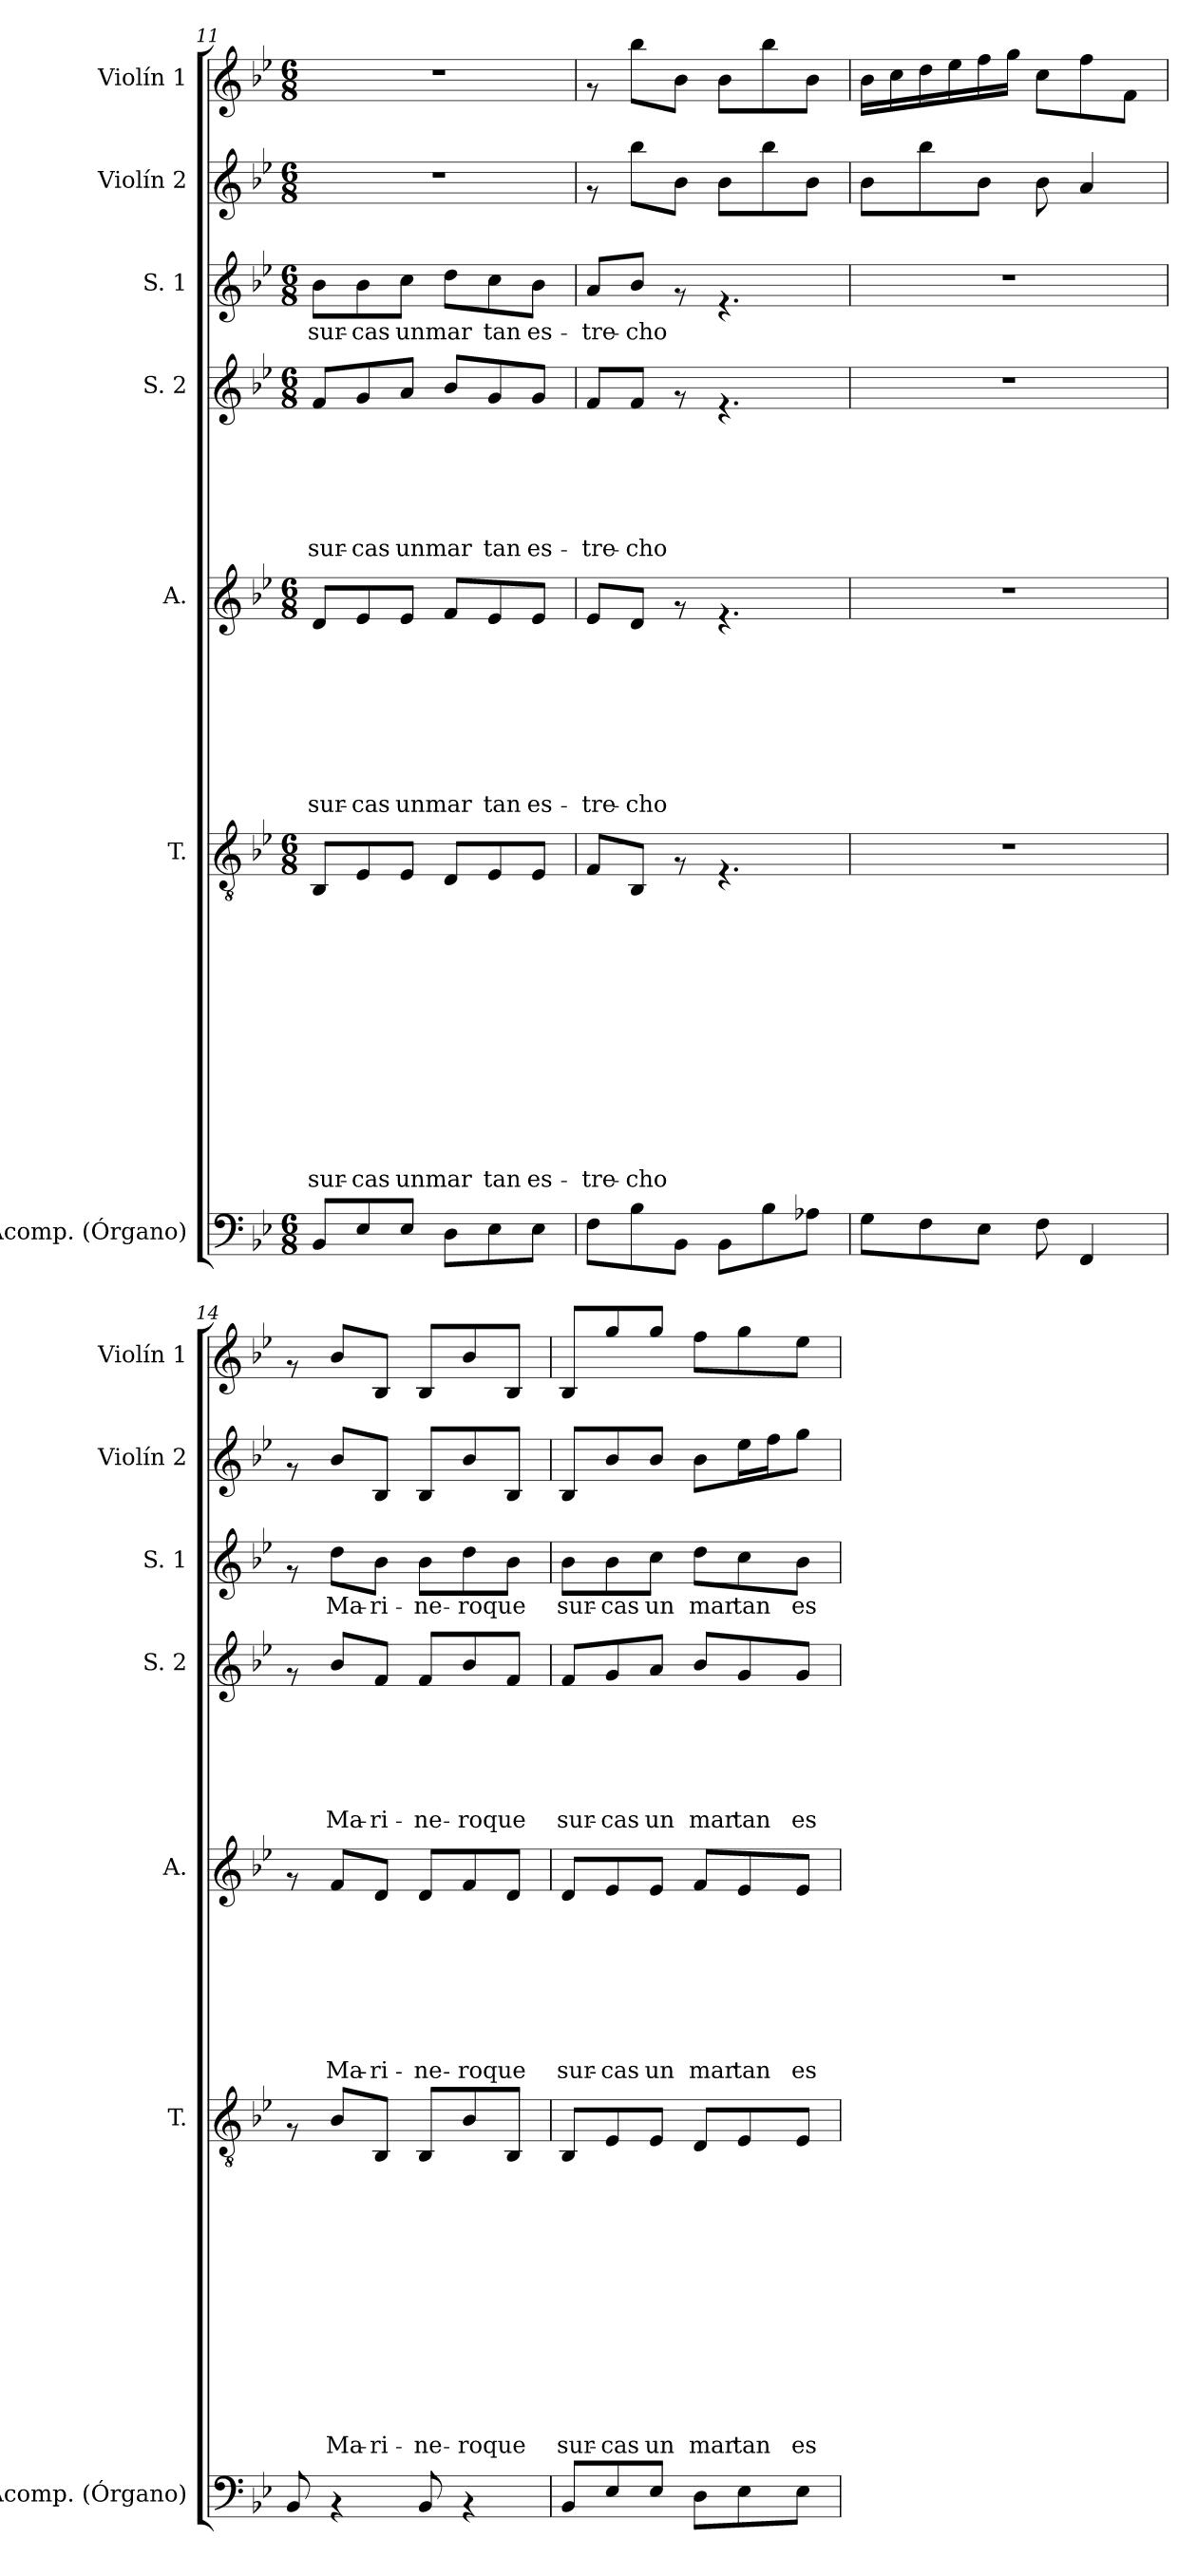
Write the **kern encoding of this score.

**kern	**kern	**text	**text	**text	**text	**text	**text	**text	**text	**text	**text	**text	**text	**text	**kern	**text	**text	**text	**text	**text	**text	**text	**text	**kern	**text	**text	**text	**text	**text	**text	**kern	**text	**kern	**kern
*part7	*part6	*part6	*part6	*part6	*part6	*part6	*part6	*part6	*part6	*part6	*part6	*part6	*part6	*part6	*part5	*part5	*part5	*part5	*part5	*part5	*part5	*part5	*part5	*part4	*part4	*part4	*part4	*part4	*part4	*part4	*part3	*part3	*part2	*part1
*staff7	*staff6	*staff6	*staff6	*staff6	*staff6	*staff6	*staff6	*staff6	*staff6	*staff6	*staff6	*staff6	*staff6	*staff6	*staff5	*staff5	*staff5	*staff5	*staff5	*staff5	*staff5	*staff5	*staff5	*staff4	*staff4	*staff4	*staff4	*staff4	*staff4	*staff4	*staff3	*staff3	*staff2	*staff1
*I"Acomp. (Órgano)	*I"T.	*	*	*	*	*	*	*	*	*	*	*	*	*	*I"A.	*	*	*	*	*	*	*	*	*I"S. 2	*	*	*	*	*	*	*I"S. 1	*	*I"Violín 2	*I"Violín 1
*I'Acomp. (Órgano)	*I'T.	*	*	*	*	*	*	*	*	*	*	*	*	*	*I'A.	*	*	*	*	*	*	*	*	*I'S. 2	*	*	*	*	*	*	*I'S. 1	*	*I'Violín 2	*I'Violín 1
!!LO:LB:g=z
*clefF4	*clefGv2	*	*	*	*	*	*	*	*	*	*	*	*	*	*clefG2	*	*	*	*	*	*	*	*	*clefG2	*	*	*	*	*	*	*clefG2	*	*clefG2	*clefG2
*k[b-e-]	*k[b-e-]	*	*	*	*	*	*	*	*	*	*	*	*	*	*k[b-e-]	*	*	*	*	*	*	*	*	*k[b-e-]	*	*	*	*	*	*	*k[b-e-]	*	*k[b-e-]	*k[b-e-]
*B-:	*B-:	*	*	*	*	*	*	*	*	*	*	*	*	*	*B-:	*	*	*	*	*	*	*	*	*B-:	*	*	*	*	*	*	*B-:	*	*B-:	*B-:
*M6/8	*M6/8	*	*	*	*	*	*	*	*	*	*	*	*	*	*M6/8	*	*	*	*	*	*	*	*	*M6/8	*	*	*	*	*	*	*M6/8	*	*M6/8	*M6/8
=11	=11	=11	=11	=11	=11	=11	=11	=11	=11	=11	=11	=11	=11	=11	=11	=11	=11	=11	=11	=11	=11	=11	=11	=11	=11	=11	=11	=11	=11	=11	=11	=11	=11	=11
!	!	!	!	!	!	!	!	!	!	!	!	!	!	!LO:LY:b	!	!	!	!	!	!	!	!	!LO:LY:b	!	!	!	!	!	!	!LO:LY:b	!	!LO:LY:b	!	!
8BB-/L	8BB-/L	.	.	.	.	.	.	.	.	.	.	.	.	sur-	8d/L	.	.	.	.	.	.	.	sur-	8f/L	.	.	.	.	.	sur-	8b-\L	sur-	2.r	2.r
!	!	!	!	!	!	!	!	!	!	!	!	!	!	!LO:LY:b	!	!	!	!	!	!	!	!	!LO:LY:b	!	!	!	!	!	!	!LO:LY:b	!	!LO:LY:b	!	!
8E-/	8E-/	.	.	.	.	.	.	.	.	.	.	.	.	-cas	8e-/	.	.	.	.	.	.	.	-cas	8g/	.	.	.	.	.	-cas	8b-\	-cas	.	.
!	!	!	!	!	!	!	!	!	!	!	!	!	!	!LO:LY:b	!	!	!	!	!	!	!	!	!LO:LY:b	!	!	!	!	!	!	!LO:LY:b	!	!LO:LY:b	!	!
8E-/J	8E-/J	.	.	.	.	.	.	.	.	.	.	.	.	unmar	8e-/J	.	.	.	.	.	.	.	unmar	8a/J	.	.	.	.	.	unmar	8cc\J	unmar	.	.
8D\L	8D/L	.	.	.	.	.	.	.	.	.	.	.	.	.	8f/L	.	.	.	.	.	.	.	.	8b-/L	.	.	.	.	.	.	8dd\L	.	.	.
!	!	!	!	!	!	!	!	!	!	!	!	!	!	!LO:LY:b	!	!	!	!	!	!	!	!	!LO:LY:b	!	!	!	!	!	!	!LO:LY:b	!	!LO:LY:b	!	!
8E-\	8E-/	.	.	.	.	.	.	.	.	.	.	.	.	tan	8e-/	.	.	.	.	.	.	.	tan	8g/	.	.	.	.	.	tan	8cc\	tan	.	.
!	!	!	!	!	!	!	!	!	!	!	!	!	!	!LO:LY:b	!	!	!	!	!	!	!	!	!LO:LY:b	!	!	!	!	!	!	!LO:LY:b	!	!LO:LY:b	!	!
8E-\J	8E-/J	.	.	.	.	.	.	.	.	.	.	.	.	es-	8e-/J	.	.	.	.	.	.	.	es-	8g/J	.	.	.	.	.	es-	8b-\J	es-	.	.
=12	=12	=12	=12	=12	=12	=12	=12	=12	=12	=12	=12	=12	=12	=12	=12	=12	=12	=12	=12	=12	=12	=12	=12	=12	=12	=12	=12	=12	=12	=12	=12	=12	=12	=12
!	!	!	!	!	!	!	!	!	!	!	!	!	!	!LO:LY:b	!	!	!	!	!	!	!	!	!LO:LY:b	!	!	!	!	!	!	!LO:LY:b	!	!LO:LY:b	!	!
8F\L	8F/L	.	.	.	.	.	.	.	.	.	.	.	.	-tre-	8e-/L	.	.	.	.	.	.	.	-tre-	8f/L	.	.	.	.	.	-tre-	8a/L	-tre-	8rf	8rf
!	!	!	!	!	!	!	!	!	!	!	!	!	!	!LO:LY:b	!	!	!	!	!	!	!	!	!LO:LY:b	!	!	!	!	!	!	!LO:LY:b	!	!LO:LY:b	!	!
8B-\	8BB-/J	.	.	.	.	.	.	.	.	.	.	.	.	-cho	8d/J	.	.	.	.	.	.	.	-cho	8f/J	.	.	.	.	.	-cho	8b-/J	-cho	8bb-\L	8bb-\L
8BB-\J	8rF	.	.	.	.	.	.	.	.	.	.	.	.	.	8rf	.	.	.	.	.	.	.	.	8rf	.	.	.	.	.	.	8rf	.	8b-\J	8b-\J
8BB-\L	4.rF	.	.	.	.	.	.	.	.	.	.	.	.	.	4.rf	.	.	.	.	.	.	.	.	4.rf	.	.	.	.	.	.	4.rf	.	8b-\L	8b-\L
8B-\	.	.	.	.	.	.	.	.	.	.	.	.	.	.	.	.	.	.	.	.	.	.	.	.	.	.	.	.	.	.	.	.	8bb-\	8bb-\
8A-X\J	.	.	.	.	.	.	.	.	.	.	.	.	.	.	.	.	.	.	.	.	.	.	.	.	.	.	.	.	.	.	.	.	8b-\J	8b-\J
=13	=13	=13	=13	=13	=13	=13	=13	=13	=13	=13	=13	=13	=13	=13	=13	=13	=13	=13	=13	=13	=13	=13	=13	=13	=13	=13	=13	=13	=13	=13	=13	=13	=13	=13
8G\L	2.r	.	.	.	.	.	.	.	.	.	.	.	.	.	2.r	.	.	.	.	.	.	.	.	2.r	.	.	.	.	.	.	2.r	.	8b-\L	16b-\LL
.	.	.	.	.	.	.	.	.	.	.	.	.	.	.	.	.	.	.	.	.	.	.	.	.	.	.	.	.	.	.	.	.	.	16cc\
8F\	.	.	.	.	.	.	.	.	.	.	.	.	.	.	.	.	.	.	.	.	.	.	.	.	.	.	.	.	.	.	.	.	8bb-\	16dd\
.	.	.	.	.	.	.	.	.	.	.	.	.	.	.	.	.	.	.	.	.	.	.	.	.	.	.	.	.	.	.	.	.	.	16ee-\
8E-\J	.	.	.	.	.	.	.	.	.	.	.	.	.	.	.	.	.	.	.	.	.	.	.	.	.	.	.	.	.	.	.	.	8b-\J	16ff\
.	.	.	.	.	.	.	.	.	.	.	.	.	.	.	.	.	.	.	.	.	.	.	.	.	.	.	.	.	.	.	.	.	.	16gg\JJ
8F\	.	.	.	.	.	.	.	.	.	.	.	.	.	.	.	.	.	.	.	.	.	.	.	.	.	.	.	.	.	.	.	.	8b-\	8cc\L
4FF/	.	.	.	.	.	.	.	.	.	.	.	.	.	.	.	.	.	.	.	.	.	.	.	.	.	.	.	.	.	.	.	.	4a/	8ff\
.	.	.	.	.	.	.	.	.	.	.	.	.	.	.	.	.	.	.	.	.	.	.	.	.	.	.	.	.	.	.	.	.	.	8f\J
=14	=14	=14	=14	=14	=14	=14	=14	=14	=14	=14	=14	=14	=14	=14	=14	=14	=14	=14	=14	=14	=14	=14	=14	=14	=14	=14	=14	=14	=14	=14	=14	=14	=14	=14
8BB-/	8rF	.	.	.	.	.	.	.	.	.	.	.	.	.	8rf	.	.	.	.	.	.	.	.	8rf	.	.	.	.	.	.	8rf	.	8rf	8rf
!	!	!	!	!	!	!	!	!	!	!	!	!	!	!LO:LY:b	!	!	!	!	!	!	!	!	!LO:LY:b	!	!	!	!	!	!	!LO:LY:b	!	!LO:LY:b	!	!
4rAA	8B-/L	.	.	.	.	.	.	.	.	.	.	.	.	Ma-	8f/L	.	.	.	.	.	.	.	Ma-	8b-/L	.	.	.	.	.	Ma-	8dd\L	Ma-	8b-/L	8b-/L
!	!	!	!	!	!	!	!	!	!	!	!	!	!	!LO:LY:b	!	!	!	!	!	!	!	!	!LO:LY:b	!	!	!	!	!	!	!LO:LY:b	!	!LO:LY:b	!	!
.	8BB-/J	.	.	.	.	.	.	.	.	.	.	.	.	-ri-	8d/J	.	.	.	.	.	.	.	-ri-	8f/J	.	.	.	.	.	-ri-	8b-\J	-ri-	8B-/J	8B-/J
!	!	!	!	!	!	!	!	!	!	!	!	!	!	!LO:LY:b	!	!	!	!	!	!	!	!	!LO:LY:b	!	!	!	!	!	!	!LO:LY:b	!	!LO:LY:b	!	!
8BB-/	8BB-/L	.	.	.	.	.	.	.	.	.	.	.	.	-ne-	8d/L	.	.	.	.	.	.	.	-ne-	8f/L	.	.	.	.	.	-ne-	8b-\L	-ne-	8B-/L	8B-/L
!	!	!	!	!	!	!	!	!	!	!	!	!	!	!LO:LY:b	!	!	!	!	!	!	!	!	!LO:LY:b	!	!	!	!	!	!	!LO:LY:b	!	!LO:LY:b	!	!
4rAA	8B-/	.	.	.	.	.	.	.	.	.	.	.	.	-roque	8f/	.	.	.	.	.	.	.	-roque	8b-/	.	.	.	.	.	-roque	8dd\	-roque	8b-/	8b-/
.	8BB-/J	.	.	.	.	.	.	.	.	.	.	.	.	.	8d/J	.	.	.	.	.	.	.	.	8f/J	.	.	.	.	.	.	8b-\J	.	8B-/J	8B-/J
=15	=15	=15	=15	=15	=15	=15	=15	=15	=15	=15	=15	=15	=15	=15	=15	=15	=15	=15	=15	=15	=15	=15	=15	=15	=15	=15	=15	=15	=15	=15	=15	=15	=15	=15
!	!	!	!	!	!	!	!	!	!	!	!	!	!	!LO:LY:b	!	!	!	!	!	!	!	!	!LO:LY:b	!	!	!	!	!	!	!LO:LY:b	!	!LO:LY:b	!	!
8BB-/L	8BB-/L	.	.	.	.	.	.	.	.	.	.	.	.	sur-	8d/L	.	.	.	.	.	.	.	sur-	8f/L	.	.	.	.	.	sur-	8b-\L	sur-	8B-/L	8B-/L
!	!	!	!	!	!	!	!	!	!	!	!	!	!	!LO:LY:b	!	!	!	!	!	!	!	!	!LO:LY:b	!	!	!	!	!	!	!LO:LY:b	!	!LO:LY:b	!	!
8E-/	8E-/	.	.	.	.	.	.	.	.	.	.	.	.	-cas	8e-/	.	.	.	.	.	.	.	-cas	8g/	.	.	.	.	.	-cas	8b-\	-cas	8b-/	8gg/
!	!	!	!	!	!	!	!	!	!	!	!	!	!	!LO:LY:b	!	!	!	!	!	!	!	!	!LO:LY:b	!	!	!	!	!	!	!LO:LY:b	!	!LO:LY:b	!	!
8E-/J	8E-/J	.	.	.	.	.	.	.	.	.	.	.	.	un	8e-/J	.	.	.	.	.	.	.	un	8a/J	.	.	.	.	.	un	8cc\J	un	8b-/J	8gg/J
!	!	!	!	!	!	!	!	!	!	!	!	!	!	!LO:LY:b	!	!	!	!	!	!	!	!	!LO:LY:b	!	!	!	!	!	!	!LO:LY:b	!	!LO:LY:b	!	!
8D\L	8D/L	.	.	.	.	.	.	.	.	.	.	.	.	mar	8f/L	.	.	.	.	.	.	.	mar	8b-/L	.	.	.	.	.	mar	8dd\L	mar	8b-\L	8ff\L
!	!	!	!	!	!	!	!	!	!	!	!	!	!	!LO:LY:b	!	!	!	!	!	!	!	!	!LO:LY:b	!	!	!	!	!	!	!LO:LY:b	!	!LO:LY:b	!	!
8E-\	8E-/	.	.	.	.	.	.	.	.	.	.	.	.	tan	8e-/	.	.	.	.	.	.	.	tan	8g/	.	.	.	.	.	tan	8cc\	tan	16ee-\L	8gg\
.	.	.	.	.	.	.	.	.	.	.	.	.	.	.	.	.	.	.	.	.	.	.	.	.	.	.	.	.	.	.	.	.	16ff\J	.
!	!	!	!	!	!	!	!	!	!	!	!	!	!	!LO:LY:b	!	!	!	!	!	!	!	!	!LO:LY:b	!	!	!	!	!	!	!LO:LY:b	!	!LO:LY:b	!	!
8E-\J	8E-/J	.	.	.	.	.	.	.	.	.	.	.	.	es-	8e-/J	.	.	.	.	.	.	.	es-	8g/J	.	.	.	.	.	es-	8b-\J	es-	8gg\J	8ee-\J
=	=	=	=	=	=	=	=	=	=	=	=	=	=	=	=	=	=	=	=	=	=	=	=	=	=	=	=	=	=	=	=	=	=	=
*-	*-	*-	*-	*-	*-	*-	*-	*-	*-	*-	*-	*-	*-	*-	*-	*-	*-	*-	*-	*-	*-	*-	*-	*-	*-	*-	*-	*-	*-	*-	*-	*-	*-	*-
